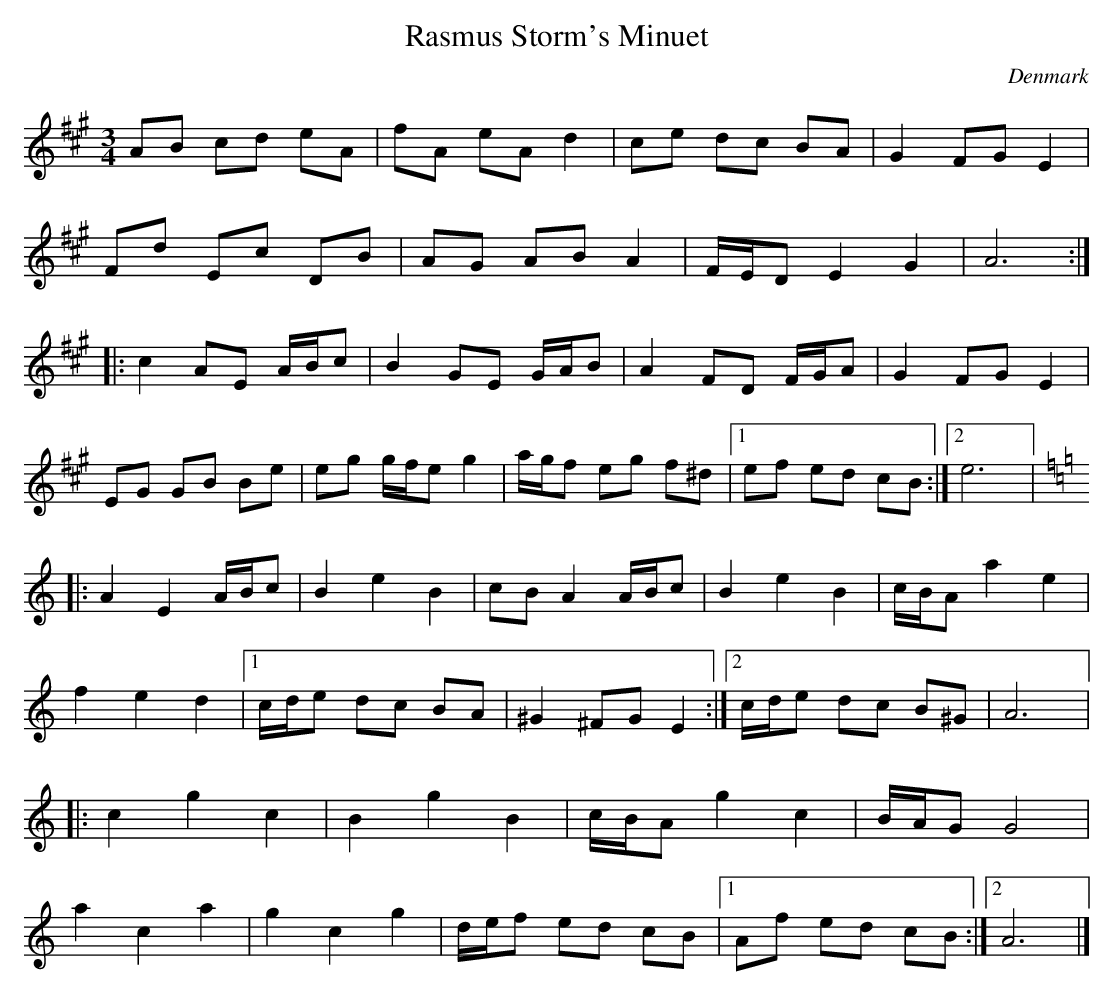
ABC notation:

X:1
T:Rasmus Storm's Minuet
L:1/8
M:3/4
O:Denmark
K:A major
AB cd eA|fA eA d2|ce dc BA|G2FG E2|
Fd Ec DB|AG AB A2|F/2E/2D E2G2|A6::
c2AE A/2B/2c|B2GE G/2A/2B|A2FD F/2G/2A|G2FG E2|
EG GB Be|eg g/2f/2e g2|a/2g/2f eg f^d|1ef ed cB:|2e6|:
K:C
A2E2A/2B/2c|B2e2B2|cB A2A/2B/2c|B2e2B2|c/2B/2A a2e2|
f2e2d2|1c/2d/2e dc BA|^G2^FG E2:|2c/2d/2e dc B^G|A6|:
c2g2c2|B2g2B2|c/2B/2A g2c2|B/2A/2G G4|
a2c2a2|g2c2g2|d/2e/2f ed cB|1Af ed cB:|2A6|]
